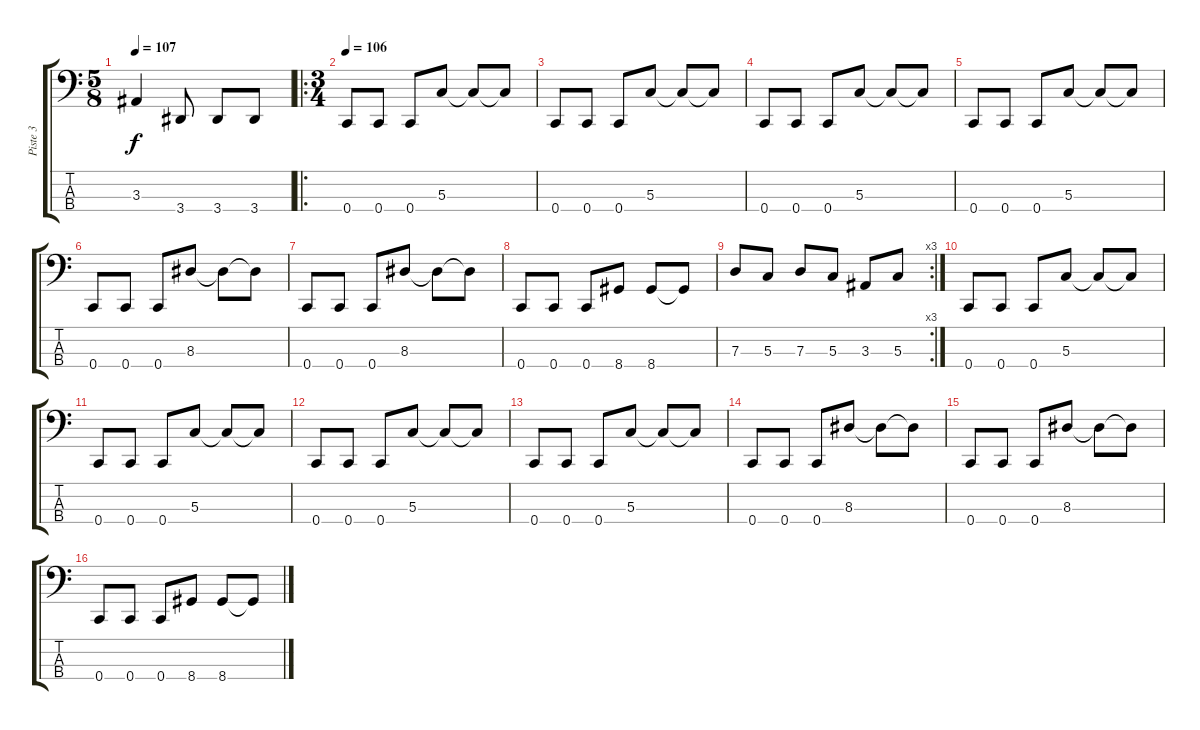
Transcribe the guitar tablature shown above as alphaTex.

\track ("Piste 3" "Piste 3") {instrument electricbassfinger}
\staff {score tabs}
\tuning (F2 C2 G1 C1) {hide}
\ts (5 8)
\tempo 107
\clef f4
\ks c
3.3{t}.4{dy f} 3.4.8 3.4.8 3.4.8 |
\ro
\ts (3 4)
\tempo 106
0.4.8 0.4.8 0.4.8 5.3.8 5.3{t}.8 5.3{t}.8 |
0.4.8 0.4.8 0.4.8 5.3.8 5.3{t}.8 5.3{t}.8 |
0.4.8 0.4.8 0.4.8 5.3.8 5.3{t}.8 5.3{t}.8 |
0.4.8 0.4.8 0.4.8 5.3.8 5.3{t}.8 5.3{t}.8 |
0.4.8 0.4.8 0.4.8 8.3.8 8.3{t}.8 8.3{t}.8 |
0.4.8 0.4.8 0.4.8 8.3.8 8.3{t}.8 8.3{t}.8 |
0.4.8 0.4.8 0.4.8 8.4.8 8.4.8 8.4{t}.8 |
\rc 3
7.3.8 5.3.8 7.3.8 5.3.8 3.3.8 5.3.8 |
0.4.8 0.4.8 0.4.8 5.3.8 5.3{t}.8 5.3{t}.8 |
0.4.8 0.4.8 0.4.8 5.3.8 5.3{t}.8 5.3{t}.8 |
0.4.8 0.4.8 0.4.8 5.3.8 5.3{t}.8 5.3{t}.8 |
0.4.8 0.4.8 0.4.8 5.3.8 5.3{t}.8 5.3{t}.8 |
0.4.8 0.4.8 0.4.8 8.3.8 8.3{t}.8 8.3{t}.8 |
0.4.8 0.4.8 0.4.8 8.3.8 8.3{t}.8 8.3{t}.8 |
0.4.8 0.4.8 0.4.8 8.4.8 8.4.8 8.4{t}.8
